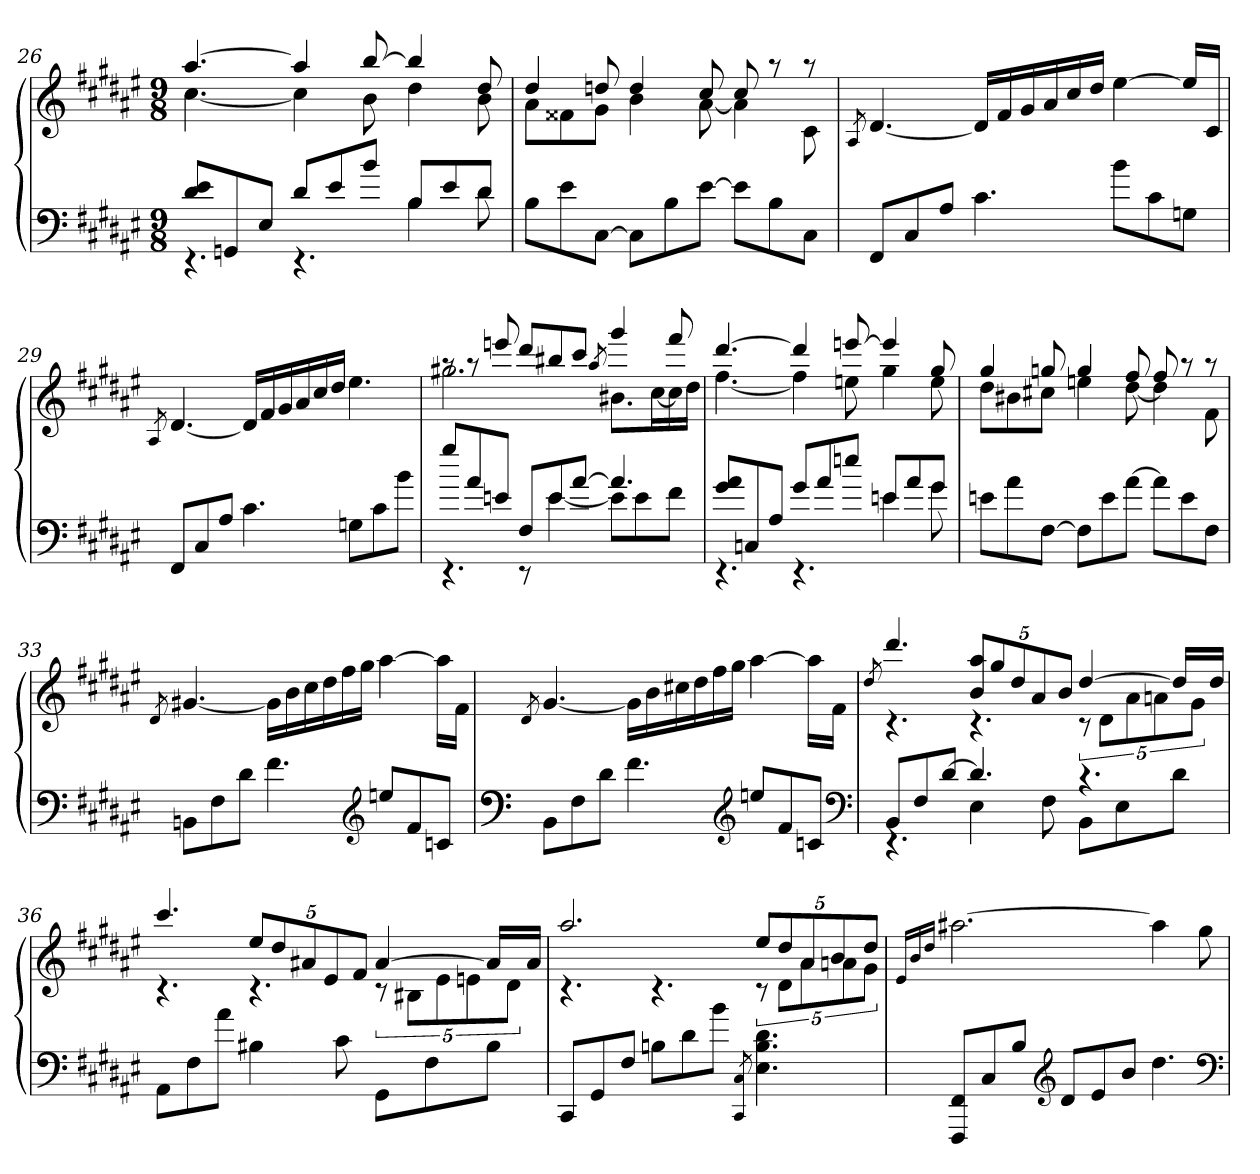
**kern	**kern
*part1	*part1
*staff2	*staff1
*clefF4	*clefG2
*k[f#c#g#d#a#e#]	*k[f#c#g#d#a#e#]
*F#:	*F#:
*M9/8	*M9/8
=26	=26
*^	*^
8d# 8e#L	4.rEE	[4.aa#	[4.cc#
8GGn	.	.	.
8E#J	.	.	.
8d#L	4.rEE	4aa#]	4cc#]
8e#	.	.	.
8bJ	.	[8bb	8b
8BL	4B	4bb]	4dd#
8e#	.	.	.
8d#J	8d#	8dd#	8b
*v	*v	*	*
=27	=27	=27
8BL	4dd#	8a#L
8e#	.	8f##X
[8C#J	8ddn	8g#J
8C#L]	4dd	4b
8B	.	.
[8e#J	8cc#	[8a#
8e#L]	8cc#	4a#]
8B	8raa	.
8C#J	8raa	8c#
*	*v	*v
=28	=28
.	8qA#/
8FF#L	[4.d#
8C#	.
8A#J	.
4.c#	16d#LL]
.	16f#
.	16g#
.	16a#
.	16cc#
.	16dd#JJ
8bL	[4ee#
8c#	.
8GnJ	16ee#LL]
.	16c#JJ
=29	=29
.	8qA#/
8FF#L	[4.d#
8C#	.
8A#J	.
4.c#	16d#LL]
.	16f#
.	16g#
.	16a#
.	16cc#
.	16dd#JJ
8GnL	4.ee#
8c#	.
8bJ	.
=30	=30
*^	*^
8gg#L	4.rEE	8raa	2.gg#X
8a#	.	8raa	.
8enJ	.	8eeen	.
8F#L	8rEE	8ddd#L	.
8e	[4e	8bb#X	.
[8a#J	.	8ccc#J	.
.	.	8qaa#/	.
4.a#]	8eL]	4ggg#	8.b#XL
.	8e	.	.
.	.	.	[16cc#L
.	8f#J	8fff#	16cc#]
.	.	.	16dd#JJ
=31	=31	=31	=31
8g# 8a#L	4.rEE	[4.ddd#	[4.ff#
8Cn	.	.	.
8A#J	.	.	.
8g#L	4.rEE	4ddd#]	4ff#]
8a#	.	.	.
8eenJ	.	[8eeen	8een
8enL	4e	4eee]	4gg#
8a#	.	.	.
8g#J	8g#	8gg#	8ee
*v	*v	*	*
=32	=32	=32
8enL	4gg#	8dd#L
8a#	.	8b#X
[8F#J	8ggn	8cc#XJ
8F#L]	4gg	4een
8e	.	.
[8a#J	8ff#	[8dd#
8a#L]	8ff#	4dd#]
8e	8raa	.
8F#J	8raa	8f#
*	*v	*v
=33	=33
.	8qd#/
8BBnL	[4.g#X
8F#	.
8d#J	.
4.f#	16g#LL]
.	16b
.	16cc#
.	16dd#
.	16ff#
.	16gg#JJ
*clefG2	*
8eenL	[4aa#
8f#	.
8cnJ	16aa#LL]
.	16f#JJ
=34	=34
*clefF4	*
.	8qd#/
8BBL	[4.g#
8F#	.
8d#J	.
4.f#	16g#LL]
.	16b
.	16cc#X
.	16dd#
.	16ff#
.	16gg#JJ
*clefG2	*
8eenL	[4aa#
8f#	.
8cnJ	16aa#LL]
.	16f#JJ
*clefF4	*
=35	=35
.	8qdd#/
*^	*^
8BBL	4.rEE	4.ddd#	4.rc
8F#	.	.	.
[8d#J	.	.	.
4.d#]	4E#	40%3b 40%3aa#L	4.rc
.	.	40%3gg#	.
.	.	40%3dd#	.
.	.	40%3a#	.
.	8F#	.	.
.	.	40%3bJ	.
4.rc	8BBL	[4dd#	40%3rc
.	.	.	40%3d#L
.	8E#	.	.
.	.	.	40%3a#
.	.	.	40%3an
.	8d#J	16dd#LL]	.
.	.	.	40%3g#J
.	.	16dd#JJ	.
*v	*v	*	*
=36	=36	=36
8AA#L	4.ccc#	4.rc
8F#	.	.
8a#J	.	.
4B#X	40%3ee#L	4.rc
.	40%3dd#	.
.	40%3a#X	.
.	40%3e#	.
8c#	.	.
.	40%3f#J	.
8GG#L	[4a#	40%3rc
.	.	40%3B#XL
8F#	.	.
.	.	40%3e#
.	.	40%3en
8B#J	16a#LL]	.
.	.	40%3d#J
.	16a#JJ	.
=37	=37	=37
8CC#L	2.aa#	4.rc
8GG#	.	.
8F#J	.	.
8BnL	.	4.rc
8d#	.	.
8bJ	.	.
8qCC#/ 8qC#/	.	.
4.E# 4.B 4.d#	40%3ee#L	40%3rc
.	40%3dd#	40%3d#L
.	40%3a#	40%3a#
.	40%3b	40%3an
.	40%3dd#J	40%3g#J
*	*v	*v
=38	=38
.	16qqe#/LL
.	16qqb/
.	16qqdd#/JJ
8FFF# 8FF#L	[2.aa#X
8C#	.
8BJ	.
*clefG2	*
8d#L	.
8e#	.
8bJ	.
4.dd#	4aa#]
.	8gg#
*clefF4	*
=	=
*-	*-
